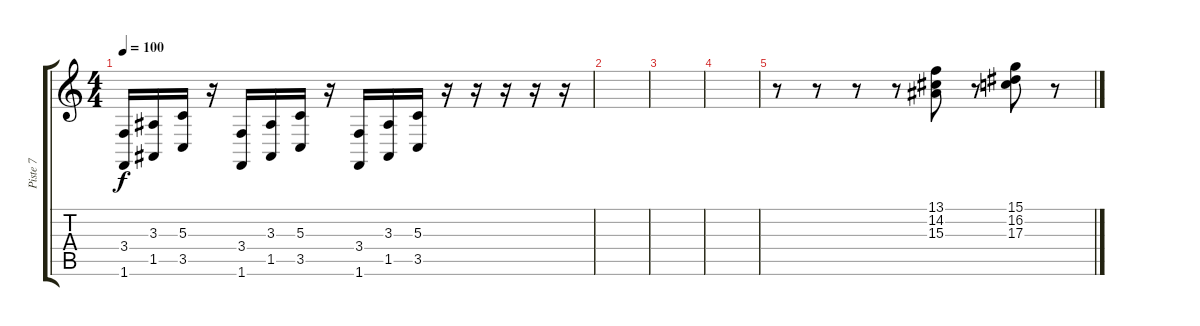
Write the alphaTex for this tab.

\track ("Piste 7" "Piste 7") {instrument rockorgan}
\staff {score tabs}
\tuning (E4 B3 G3 D3 A2 E2) {hide}
\ts (4 4)
\tempo 100
\clef g2
\ks c
(3.4 1.6).16{dy f} (3.3 1.5).16 (5.3 3.5).16 r.16 (3.4 1.6).16 (3.3 1.5).16 (5.3 3.5).16 r.16 (3.4 1.6).16 (3.3 1.5).16 (5.3 3.5).16 r.16 r.16 r.16 r.16 r.16 |
|
|
|
r.8 r.8 r.8 r.8 (13.1 14.2 15.3).8 r.8 (15.1 16.2 17.3).8 r.8
